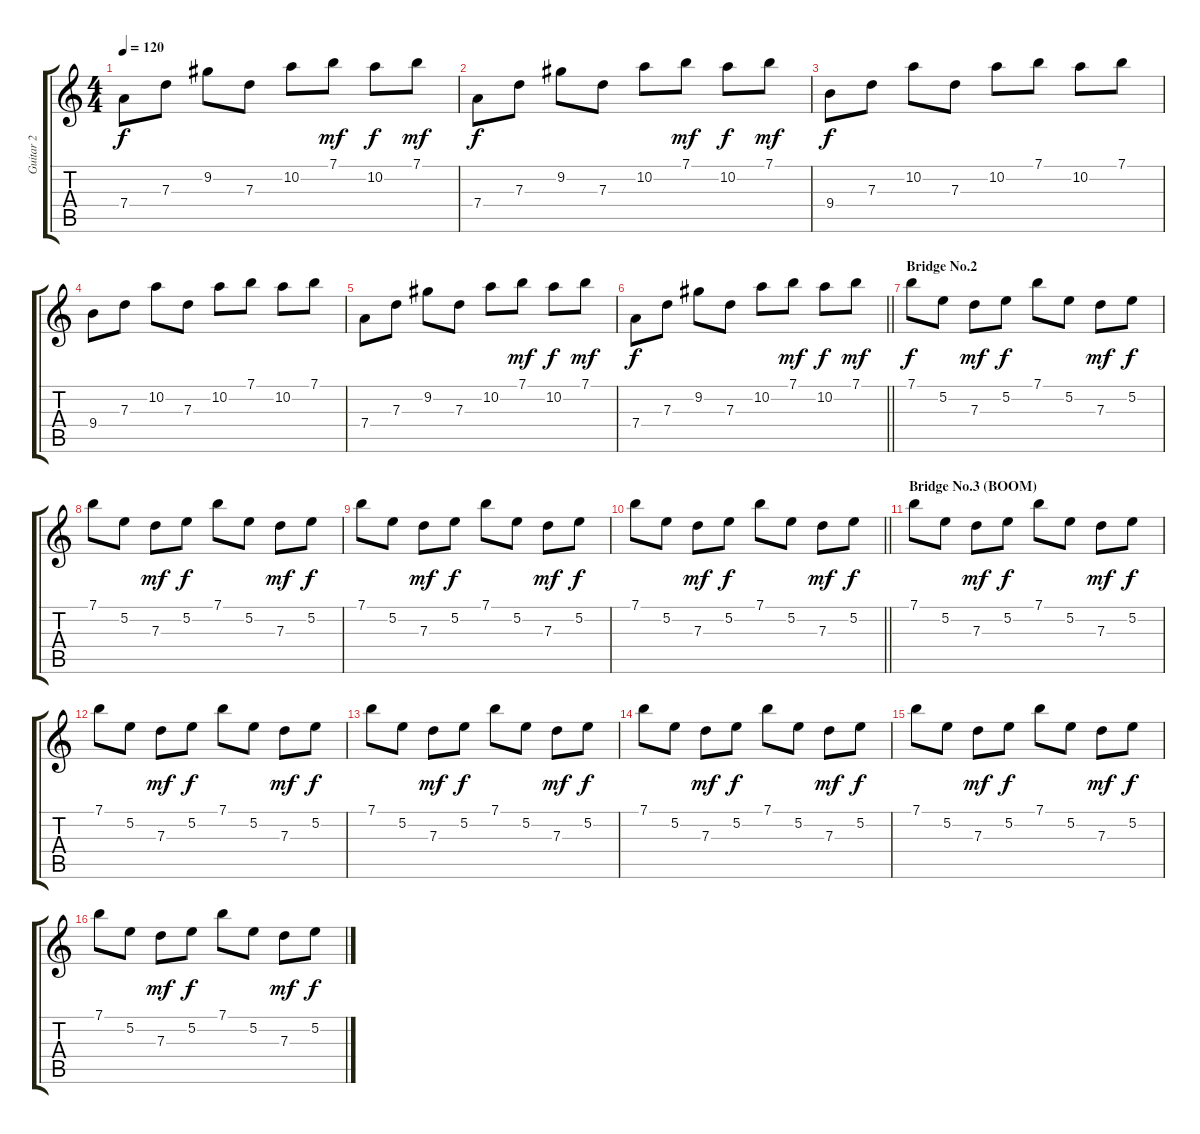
\track ("Guitar 2" "Guitar 2") {instrument electricguitarjazz}
\staff {score tabs}
\tuning (E4 B3 G3 D3 A2 E2) {hide}
\ts (4 4)
\tempo 120
\clef g2
\ks c
7.4.8{dy f} 7.3.8 9.2.8 7.3.8 10.2.8 7.1.8{dy mf} 10.2.8{dy f} 7.1.8{dy mf} |
7.4.8{dy f} 7.3.8 9.2.8 7.3.8 10.2.8 7.1.8{dy mf} 10.2.8{dy f} 7.1.8{dy mf} |
9.4.8{dy f} 7.3.8 10.2.8 7.3.8 10.2.8 7.1.8 10.2.8 7.1.8 |
9.4.8 7.3.8 10.2.8 7.3.8 10.2.8 7.1.8 10.2.8 7.1.8 |
7.4.8 7.3.8 9.2.8 7.3.8 10.2.8 7.1.8{dy mf} 10.2.8{dy f} 7.1.8{dy mf} |
\barLineRight lightlight
7.4.8{dy f} 7.3.8 9.2.8 7.3.8 10.2.8 7.1.8{dy mf} 10.2.8{dy f} 7.1.8{dy mf} |
\section ("" "Bridge No.2")
7.1.8{dy f} 5.2.8 7.3.8{dy mf} 5.2.8{dy f} 7.1.8 5.2.8 7.3.8{dy mf} 5.2.8{dy f} |
7.1.8 5.2.8 7.3.8{dy mf} 5.2.8{dy f} 7.1.8 5.2.8 7.3.8{dy mf} 5.2.8{dy f} |
7.1.8 5.2.8 7.3.8{dy mf} 5.2.8{dy f} 7.1.8 5.2.8 7.3.8{dy mf} 5.2.8{dy f} |
\barLineRight lightlight
7.1.8 5.2.8 7.3.8{dy mf} 5.2.8{dy f} 7.1.8 5.2.8 7.3.8{dy mf} 5.2.8{dy f} |
\section ("" "Bridge No.3 (BOOM)")
7.1.8 5.2.8 7.3.8{dy mf} 5.2.8{dy f} 7.1.8 5.2.8 7.3.8{dy mf} 5.2.8{dy f} |
7.1.8 5.2.8 7.3.8{dy mf} 5.2.8{dy f} 7.1.8 5.2.8 7.3.8{dy mf} 5.2.8{dy f} |
7.1.8 5.2.8 7.3.8{dy mf} 5.2.8{dy f} 7.1.8 5.2.8 7.3.8{dy mf} 5.2.8{dy f} |
7.1.8 5.2.8 7.3.8{dy mf} 5.2.8{dy f} 7.1.8 5.2.8 7.3.8{dy mf} 5.2.8{dy f} |
7.1.8 5.2.8 7.3.8{dy mf} 5.2.8{dy f} 7.1.8 5.2.8 7.3.8{dy mf} 5.2.8{dy f} |
7.1.8 5.2.8 7.3.8{dy mf} 5.2.8{dy f} 7.1.8 5.2.8 7.3.8{dy mf} 5.2.8{dy f}
